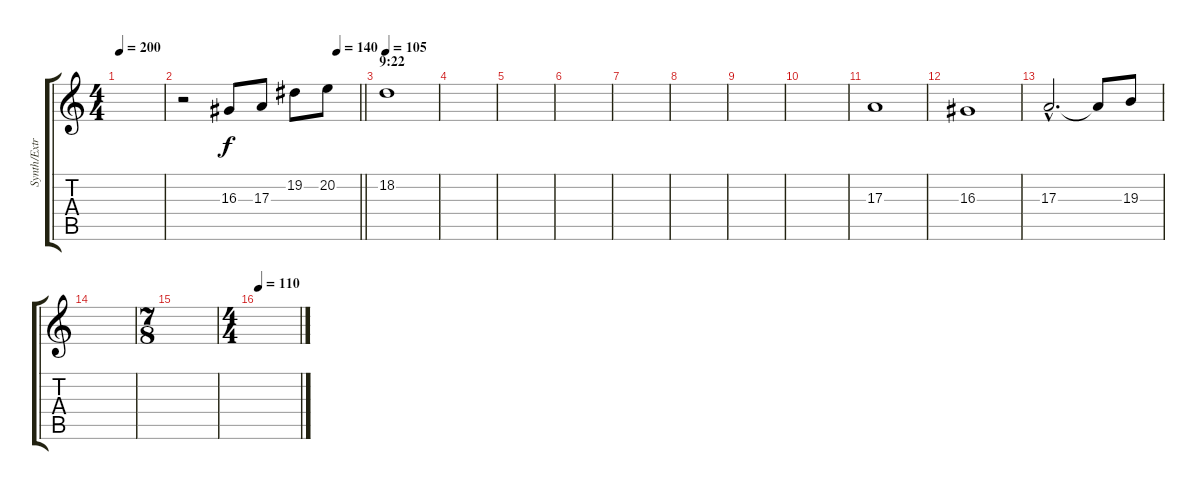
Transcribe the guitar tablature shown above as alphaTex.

\track ("Synth/Extra Guitar II/Vocals" "Synth/Extr") {instrument lead2sawtooth}
\staff {score tabs}
\tuning (Db4 Ab3 E3 B2 Gb2 Db2) {hide}
\ts (4 4)
\tempo 200
\clef g2
\ks c
|
\tempo (140 0.875)
\barLineRight lightlight
r.2 16.3.8{volume 12 instrument distortionguitar} 17.3.8 19.2.8 20.2.8 |
\section ("" "9:22")
\tempo 105
18.2.1 |
|
|
|
|
|
|
|
17.3.1{volume 16 instrument pad3polysynth} |
16.3.1 |
17.3{hac}.2{d} 17.3{t}.8 19.3.8 |
|
\ts (7 8)
|
\ts (4 4)
\tempo 110
